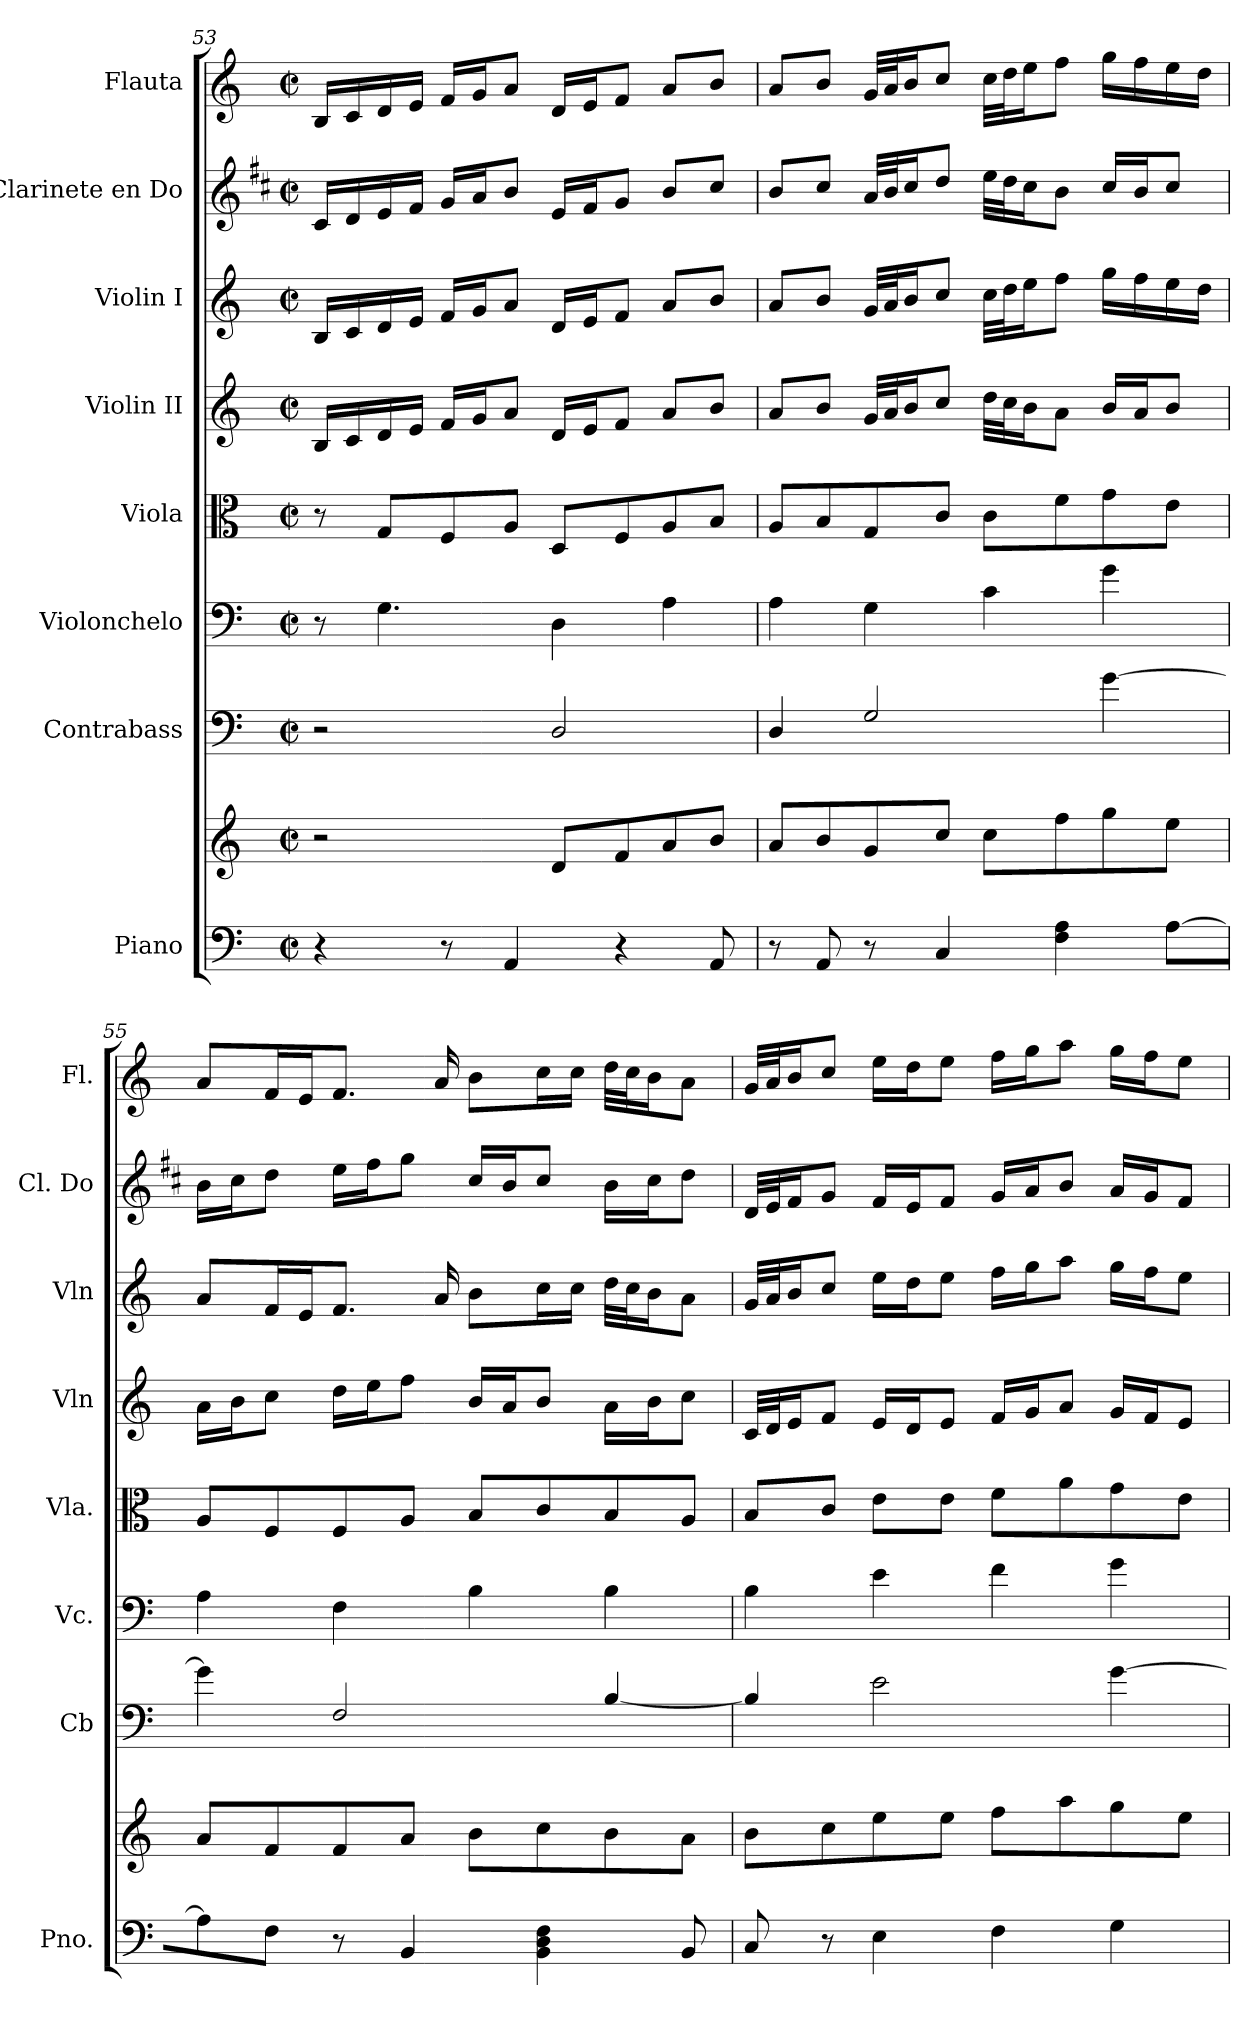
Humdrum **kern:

**kern	**kern	**kern	**kern	**kern	**kern	**kern	**kern	**kern
*part8	*part8	*part7	*part6	*part5	*part4	*part3	*part2	*part1
*staff9	*staff8	*staff7	*staff6	*staff5	*staff4	*staff3	*staff2	*staff1
*I"Piano	*	*I"Contrabass	*I"Violonchelo	*I"Viola	*I"Violin II	*I"Violin I	*I"Clarinete en Do	*I"Flauta
*I'Pno.	*	*I'Cb	*I'Vc.	*I'Vla.	*I'Vln	*I'Vln	*I'Cl. Do	*I'Fl.
*clefF4	*clefG2	*clefF4	*clefF4	*clefC3	*clefG2	*clefG2	*clefG2	*clefG2
*	*	*ITrd7c12	*	*	*	*	*ITrd1c2	*
*k[]	*k[]	*k[]	*k[]	*k[]	*k[]	*k[]	*k[]	*k[]
*M2/2	*M2/2	*M2/2	*M2/2	*M2/2	*M2/2	*M2/2	*M2/2	*M2/2
*met(c|)	*met(c|)	*met(c|)	*met(c|)	*met(c|)	*met(c|)	*met(c|)	*met(c|)	*met(c|)
=53	=53	=53	=53	=53	=53	=53	=53	=53
4r	2r	2r	8r	8r	16B/LL	16B/LL	16B/LL	16B/LL
.	.	.	.	.	16c/	16c/	16c/	16c/
.	.	.	4.G\	8G/L	16d/	16d/	16d/	16d/
.	.	.	.	.	16e/JJ	16e/JJ	16e/JJ	16e/JJ
8r	.	.	.	8F/	16f/LL	16f/LL	16f/LL	16f/LL
.	.	.	.	.	16g/J	16g/J	16g/J	16g/J
4AA/	.	.	.	8A/J	8a/J	8a/J	8a/J	8a/J
.	8d/L	2DD/	4D\	8D/L	16d/LL	16d/LL	16d/LL	16d/LL
.	.	.	.	.	16e/J	16e/J	16e/J	16e/J
4r	8f/	.	.	8F/	8f/J	8f/J	8f/J	8f/J
.	8a/	.	4A\	8A/	8a/L	8a/L	8a/L	8a/L
8AA/	8b/J	.	.	8B/J	8b/J	8b/J	8b/J	8b/J
=54	=54	=54	=54	=54	=54	=54	=54	=54
8r	8a/L	4DD/	4A\	8A/L	8a/L	8a/L	8a/L	8a/L
8AA/	8b/	.	.	8B/	8b/J	8b/J	8b/J	8b/J
8r	8g/	2GG/	4G\	8G/	32g/LLL	32g/LLL	32g/LLL	32g/LLL
.	.	.	.	.	32a/J	32a/J	32a/J	32a/J
.	.	.	.	.	16b/J	16b/J	16b/J	16b/J
4C/	8cc/J	.	.	8c/J	8cc/J	8cc/J	8cc/J	8cc/J
.	8cc\L	.	4c\	8c\L	32dd\LLL	32cc\LLL	32dd\LLL	32cc\LLL
.	.	.	.	.	32cc\J	32dd\J	32cc\J	32dd\J
.	.	.	.	.	16b\J	16ee\J	16b\J	16ee\J
4F\ 4A\	8ff\	.	.	8f\	8a\J	8ff\J	8a\J	8ff\J
.	8gg\	[4G\	4g\	8g\	16b/LL	16gg\LL	16b/LL	16gg\LL
.	.	.	.	.	16a/J	16ff\	16a/J	16ff\
[8A\L	8ee\J	.	.	8e\J	8b/J	16ee\	8b/J	16ee\
.	.	.	.	.	.	16dd\JJ	.	16dd\JJ
!!LO:PB:g=z
=55	=55	=55	=55	=55	=55	=55	=55	=55
8A\]	8a/L	4G\]	4A\	8A/L	16a\LL	8a/L	16a\LL	8a/L
.	.	.	.	.	16b\J	.	16b\J	.
8F\J	8f/	.	.	8F/	8cc\J	16f/L	8cc\J	16f/L
.	.	.	.	.	.	16e/J	.	16e/J
8r	8f/	2FF/	4F\	8F/	16dd\LL	8.f/J	16dd\LL	8.f/J
.	.	.	.	.	16ee\J	.	16ee\J	.
4BB/	8a/J	.	.	8A/J	8ff\J	.	8ff\J	.
.	.	.	.	.	.	16a/	.	16a/
.	8b\L	.	4B\	8B/L	16b/LL	8b\L	16b/LL	8b\L
.	.	.	.	.	16a/J	.	16a/J	.
4BB\ 4D\ 4F\	8cc\	.	.	8c/	8b/J	16cc\L	8b/J	16cc\L
.	.	.	.	.	.	16cc\JJ	.	16cc\JJ
.	8b\	[4BB/	4B\	8B/	16a\LL	32dd\LLL	16a\LL	32dd\LLL
.	.	.	.	.	.	32cc\J	.	32cc\J
.	.	.	.	.	16b\J	16b\J	16b\J	16b\J
8BB/	8a\J	.	.	8A/J	8cc\J	8a\J	8cc\J	8a\J
=56	=56	=56	=56	=56	=56	=56	=56	=56
8C/	8b\L	4BB/]	4B\	8B/L	32c/LLL	32g/LLL	32c/LLL	32g/LLL
.	.	.	.	.	32d/J	32a/J	32d/J	32a/J
.	.	.	.	.	16e/J	16b/J	16e/J	16b/J
8r	8cc\	.	.	8c/J	8f/J	8cc/J	8f/J	8cc/J
4E\	8ee\	2E\	4e\	8e\L	16e/LL	16ee\LL	16e/LL	16ee\LL
.	.	.	.	.	16d/J	16dd\J	16d/J	16dd\J
.	8ee\J	.	.	8e\J	8e/J	8ee\J	8e/J	8ee\J
4F\	8ff\L	.	4f\	8f\L	16f/LL	16ff\LL	16f/LL	16ff\LL
.	.	.	.	.	16g/J	16gg\J	16g/J	16gg\J
.	8aa\	.	.	8a\	8a/J	8aa\J	8a/J	8aa\J
4G\	8gg\	[4G\	4g\	8g\	16g/LL	16gg\LL	16g/LL	16gg\LL
.	.	.	.	.	16f/J	16ff\J	16f/J	16ff\J
.	8ee\J	.	.	8e\J	8e/J	8ee\J	8e/J	8ee\J
=	=	=	=	=	=	=	=	=
*-	*-	*-	*-	*-	*-	*-	*-	*-
